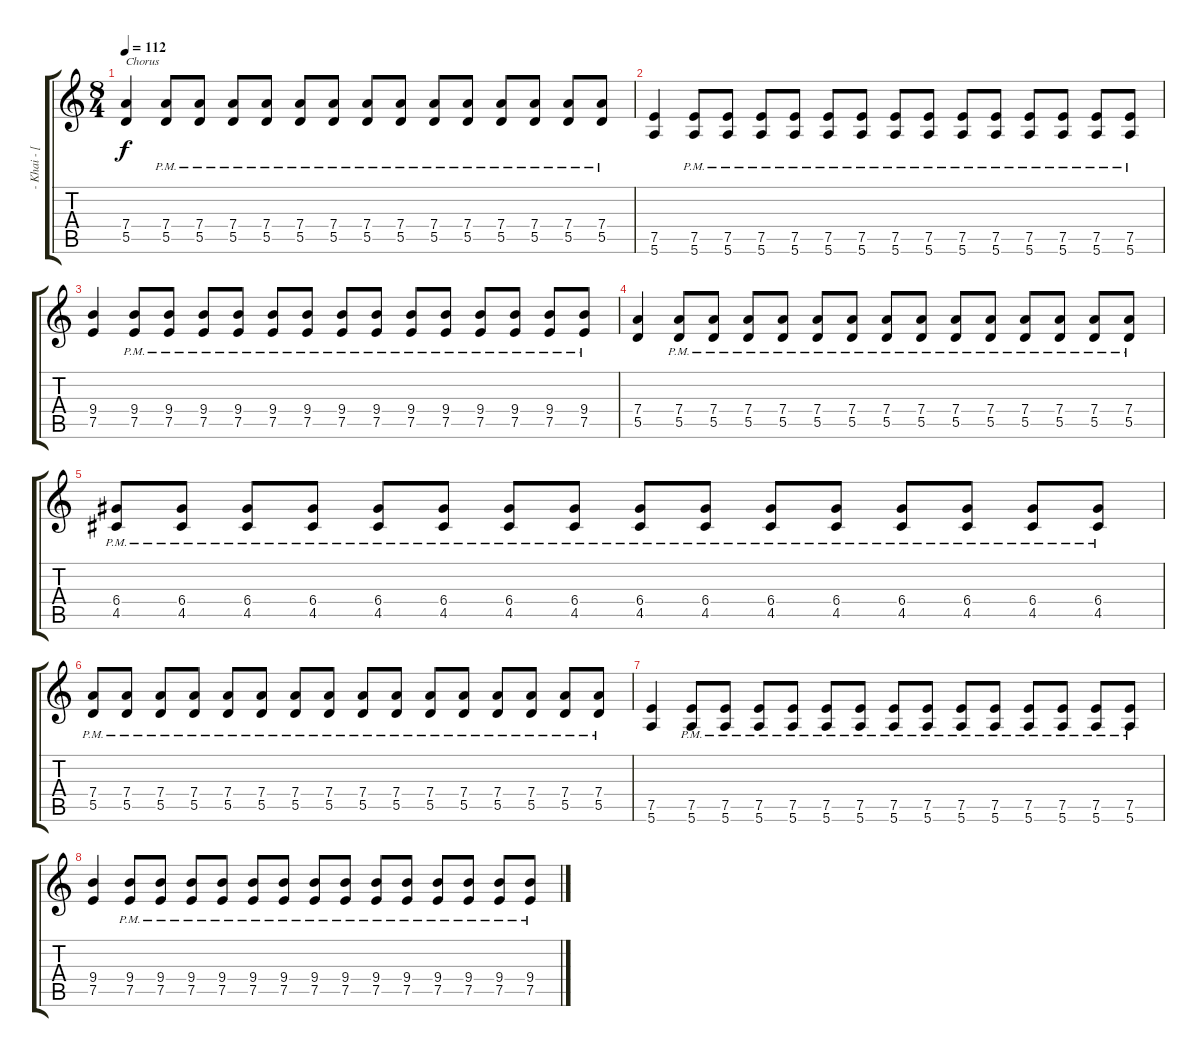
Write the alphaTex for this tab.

\track ("- Khai - [ Rythm / Lead ]" "- Khai - [") {instrument distortionguitar}
\staff {score tabs}
\tuning (E4 B3 G3 D3 A2 E2) {hide}
\ts (8 4)
\tempo 112
\clef g2
\ks c
(7.4 5.5).4{txt "Chorus" dy f} (7.4{pm} 5.5{pm}).8 (7.4{pm} 5.5{pm}).8 (7.4{pm} 5.5{pm}).8 (7.4{pm} 5.5{pm}).8 (7.4{pm} 5.5{pm}).8 (7.4{pm} 5.5{pm}).8 (7.4{pm} 5.5{pm}).8 (7.4{pm} 5.5{pm}).8 (7.4{pm} 5.5{pm}).8 (7.4{pm} 5.5{pm}).8 (7.4{pm} 5.5{pm}).8 (7.4{pm} 5.5{pm}).8 (7.4{pm} 5.5{pm}).8 (7.4{pm} 5.5{pm}).8 |
(7.5 5.6).4 (7.5{pm} 5.6{pm}).8 (7.5{pm} 5.6{pm}).8 (7.5{pm} 5.6{pm}).8 (7.5{pm} 5.6{pm}).8 (7.5{pm} 5.6{pm}).8 (7.5{pm} 5.6{pm}).8 (7.5{pm} 5.6{pm}).8 (7.5{pm} 5.6{pm}).8 (7.5{pm} 5.6{pm}).8 (7.5{pm} 5.6{pm}).8 (7.5{pm} 5.6{pm}).8 (7.5{pm} 5.6{pm}).8 (7.5{pm} 5.6{pm}).8 (7.5{pm} 5.6{pm}).8 |
(9.4 7.5).4 (9.4{pm} 7.5{pm}).8 (9.4{pm} 7.5{pm}).8 (9.4{pm} 7.5{pm}).8 (9.4{pm} 7.5{pm}).8 (9.4{pm} 7.5{pm}).8 (9.4{pm} 7.5{pm}).8 (9.4{pm} 7.5{pm}).8 (9.4{pm} 7.5{pm}).8 (9.4{pm} 7.5{pm}).8 (9.4{pm} 7.5{pm}).8 (9.4{pm} 7.5{pm}).8 (9.4{pm} 7.5{pm}).8 (9.4{pm} 7.5{pm}).8 (9.4{pm} 7.5{pm}).8 |
(7.4 5.5).4 (7.4{pm} 5.5{pm}).8 (7.4{pm} 5.5{pm}).8 (7.4{pm} 5.5{pm}).8 (7.4{pm} 5.5{pm}).8 (7.4{pm} 5.5{pm}).8 (7.4{pm} 5.5{pm}).8 (7.4{pm} 5.5{pm}).8 (7.4{pm} 5.5{pm}).8 (7.4{pm} 5.5{pm}).8 (7.4{pm} 5.5{pm}).8 (7.4{pm} 5.5{pm}).8 (7.4{pm} 5.5{pm}).8 (7.4{pm} 5.5{pm}).8 (7.4{pm} 5.5{pm}).8 |
(6.4{pm} 4.5{pm}).8 (6.4{pm} 4.5{pm}).8 (6.4{pm} 4.5{pm}).8 (6.4{pm} 4.5{pm}).8 (6.4{pm} 4.5{pm}).8 (6.4{pm} 4.5{pm}).8 (6.4{pm} 4.5{pm}).8 (6.4{pm} 4.5{pm}).8 (6.4{pm} 4.5{pm}).8 (6.4{pm} 4.5{pm}).8 (6.4{pm} 4.5{pm}).8 (6.4{pm} 4.5{pm}).8 (6.4{pm} 4.5{pm}).8 (6.4{pm} 4.5{pm}).8 (6.4{pm} 4.5{pm}).8 (6.4{pm} 4.5{pm}).8 |
(7.4{pm} 5.5{pm}).8 (7.4{pm} 5.5{pm}).8 (7.4{pm} 5.5{pm}).8 (7.4{pm} 5.5{pm}).8 (7.4{pm} 5.5{pm}).8 (7.4{pm} 5.5{pm}).8 (7.4{pm} 5.5{pm}).8 (7.4{pm} 5.5{pm}).8 (7.4{pm} 5.5{pm}).8 (7.4{pm} 5.5{pm}).8 (7.4{pm} 5.5{pm}).8 (7.4{pm} 5.5{pm}).8 (7.4{pm} 5.5{pm}).8 (7.4{pm} 5.5{pm}).8 (7.4{pm} 5.5{pm}).8 (7.4{pm} 5.5{pm}).8 |
(7.5 5.6).4 (7.5{pm} 5.6{pm}).8 (7.5{pm} 5.6{pm}).8 (7.5{pm} 5.6{pm}).8 (7.5{pm} 5.6{pm}).8 (7.5{pm} 5.6{pm}).8 (7.5{pm} 5.6{pm}).8 (7.5{pm} 5.6{pm}).8 (7.5{pm} 5.6{pm}).8 (7.5{pm} 5.6{pm}).8 (7.5{pm} 5.6{pm}).8 (7.5{pm} 5.6{pm}).8 (7.5{pm} 5.6{pm}).8 (7.5{pm} 5.6{pm}).8 (7.5{pm} 5.6{pm}).8 |
(9.4 7.5).4 (9.4{pm} 7.5{pm}).8 (9.4{pm} 7.5{pm}).8 (9.4{pm} 7.5{pm}).8 (9.4{pm} 7.5{pm}).8 (9.4{pm} 7.5{pm}).8 (9.4{pm} 7.5{pm}).8 (9.4{pm} 7.5{pm}).8 (9.4{pm} 7.5{pm}).8 (9.4{pm} 7.5{pm}).8 (9.4{pm} 7.5{pm}).8 (9.4{pm} 7.5{pm}).8 (9.4{pm} 7.5{pm}).8 (9.4{pm} 7.5{pm}).8 (9.4{pm} 7.5{pm}).8
